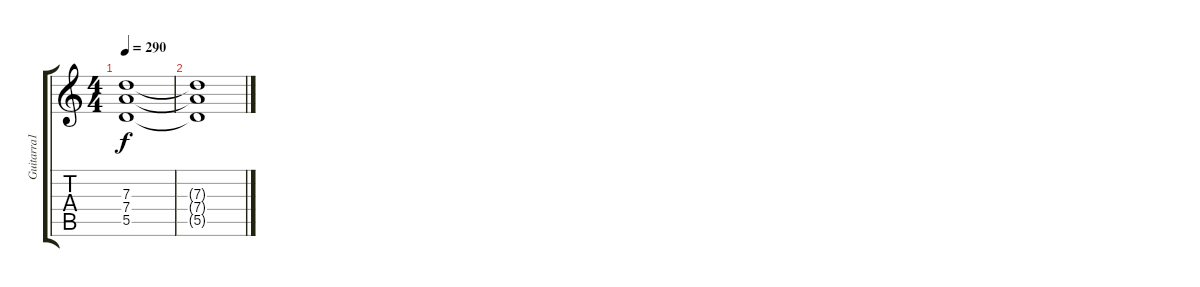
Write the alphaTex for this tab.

\track ("Guitarra1" "Guitarra1") {instrument acousticguitarsteel}
\staff {score tabs}
\tuning (E4 B3 G3 D3 A2 E2) {hide}
\ts (4 4)
\tempo 290
\clef g2
\ks c
(7.3 7.4 5.5).1{dy f} |
(7.3{t} 7.4{t} 5.5{t}).1
